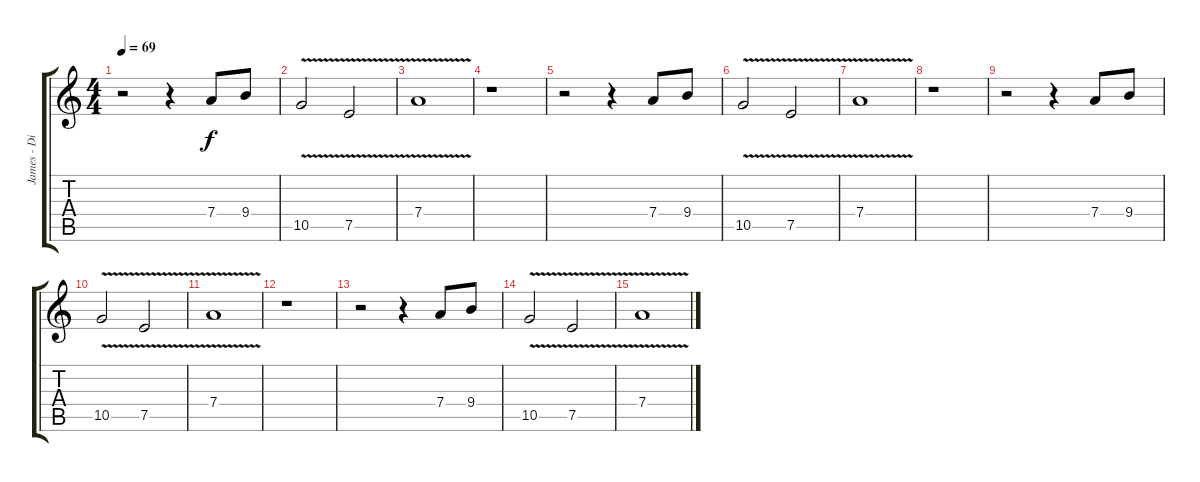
\track ("James - Distortion" "James - Di") {instrument distortionguitar}
\staff {score tabs}
\tuning (E4 B3 G3 D3 A2 E2) {hide}
\ts (4 4)
\tempo 69
\clef g2
\ks c
r.2{dy f} r.4 7.4.8 9.4.8 |
10.5{v}.2 7.5{v}.2 |
7.4{v}.1{volume 0} |
r.1{volume 10} |
r.2 r.4 7.4.8 9.4.8 |
10.5{v}.2 7.5{v}.2 |
7.4{v}.1{volume 0} |
r.1{volume 10} |
r.2 r.4 7.4.8 9.4.8 |
10.5{v}.2 7.5{v}.2 |
7.4{v}.1{volume 0} |
r.1{volume 6} |
r.2{volume 5} r.4 7.4.8 9.4.8 |
10.5{v}.2 7.5{v}.2 |
7.4{v}.1{volume 0}
